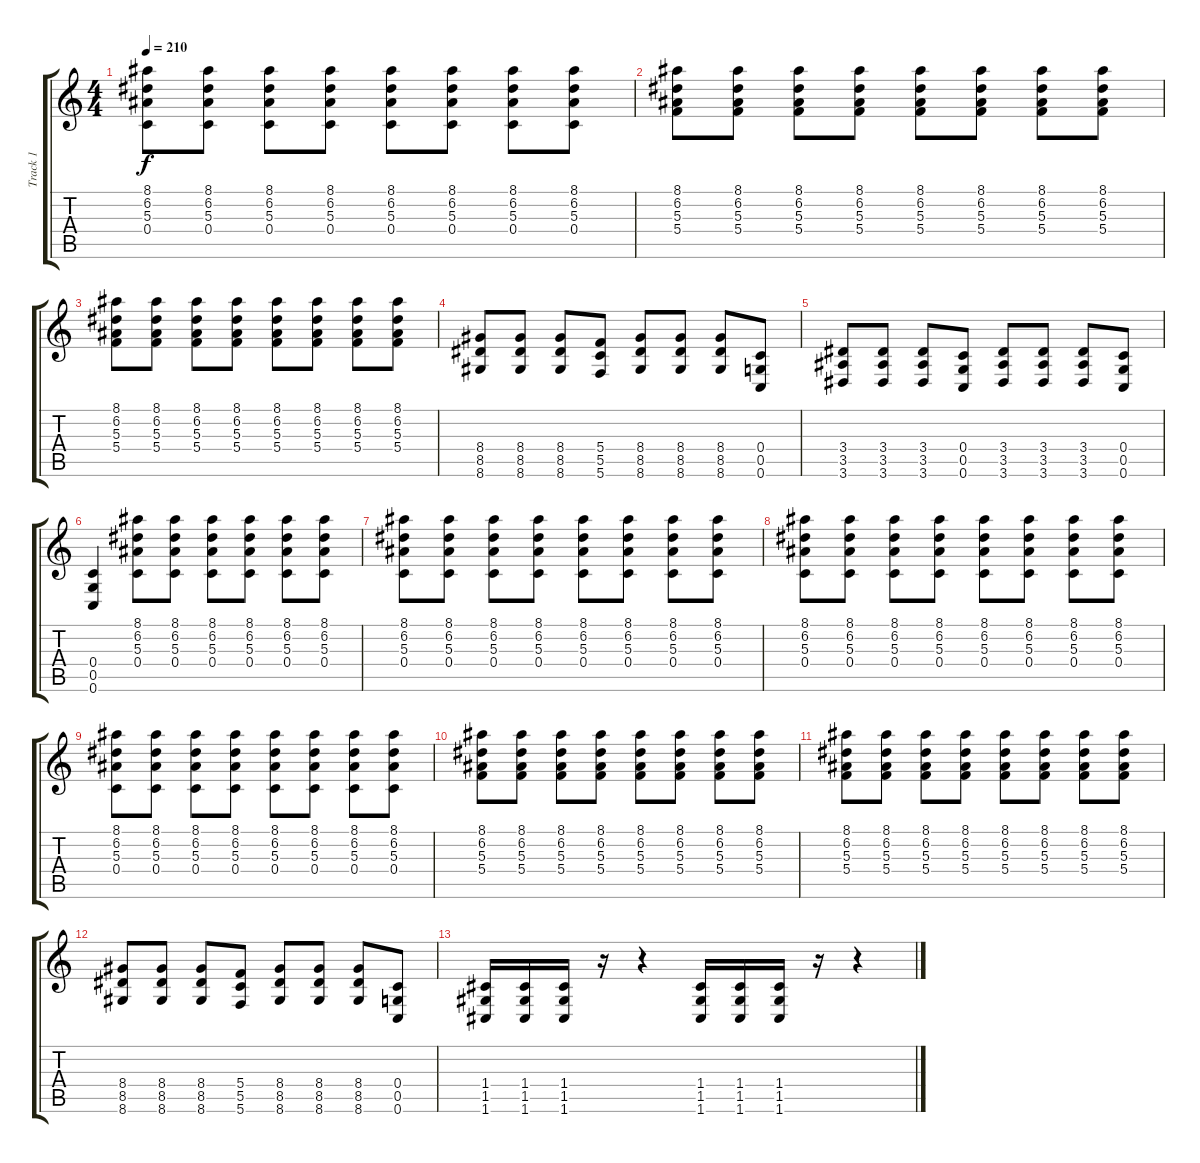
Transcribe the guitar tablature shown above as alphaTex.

\track ("Track 1" "Track 1") {instrument distortionguitar}
\staff {score tabs}
\tuning (D4 A3 F3 C3 G2 C2) {hide}
\ts (4 4)
\tempo 210
\clef g2
\ks c
(8.1 6.2 5.3 0.4).8{dy f} (8.1 6.2 5.3 0.4).8 (8.1 6.2 5.3 0.4).8 (8.1 6.2 5.3 0.4).8 (8.1 6.2 5.3 0.4).8 (8.1 6.2 5.3 0.4).8 (8.1 6.2 5.3 0.4).8 (8.1 6.2 5.3 0.4).8 |
(8.1 6.2 5.3 5.4).8 (8.1 6.2 5.3 5.4).8 (8.1 6.2 5.3 5.4).8 (8.1 6.2 5.3 5.4).8 (8.1 6.2 5.3 5.4).8 (8.1 6.2 5.3 5.4).8 (8.1 6.2 5.3 5.4).8 (8.1 6.2 5.3 5.4).8 |
(8.1 6.2 5.3 5.4).8 (8.1 6.2 5.3 5.4).8 (8.1 6.2 5.3 5.4).8 (8.1 6.2 5.3 5.4).8 (8.1 6.2 5.3 5.4).8 (8.1 6.2 5.3 5.4).8 (8.1 6.2 5.3 5.4).8 (8.1 6.2 5.3 5.4).8 |
(8.4 8.5 8.6).8 (8.4 8.5 8.6).8 (8.4 8.5 8.6).8 (5.4 5.5 5.6).8 (8.4 8.5 8.6).8 (8.4 8.5 8.6).8 (8.4 8.5 8.6).8 (0.4 0.5 0.6).8 |
(3.4 3.5 3.6).8 (3.4 3.5 3.6).8 (3.4 3.5 3.6).8 (0.4 0.5 0.6).8 (3.4 3.5 3.6).8 (3.4 3.5 3.6).8 (3.4 3.5 3.6).8 (0.4 0.5 0.6).8 |
(0.4 0.5 0.6).4 (8.1 6.2 5.3 0.4).8 (8.1 6.2 5.3 0.4).8 (8.1 6.2 5.3 0.4).8 (8.1 6.2 5.3 0.4).8 (8.1 6.2 5.3 0.4).8 (8.1 6.2 5.3 0.4).8 |
(8.1 6.2 5.3 0.4).8 (8.1 6.2 5.3 0.4).8 (8.1 6.2 5.3 0.4).8 (8.1 6.2 5.3 0.4).8 (8.1 6.2 5.3 0.4).8 (8.1 6.2 5.3 0.4).8 (8.1 6.2 5.3 0.4).8 (8.1 6.2 5.3 0.4).8 |
(8.1 6.2 5.3 0.4).8 (8.1 6.2 5.3 0.4).8 (8.1 6.2 5.3 0.4).8 (8.1 6.2 5.3 0.4).8 (8.1 6.2 5.3 0.4).8 (8.1 6.2 5.3 0.4).8 (8.1 6.2 5.3 0.4).8 (8.1 6.2 5.3 0.4).8 |
(8.1 6.2 5.3 0.4).8 (8.1 6.2 5.3 0.4).8 (8.1 6.2 5.3 0.4).8 (8.1 6.2 5.3 0.4).8 (8.1 6.2 5.3 0.4).8 (8.1 6.2 5.3 0.4).8 (8.1 6.2 5.3 0.4).8 (8.1 6.2 5.3 0.4).8 |
(8.1 6.2 5.3 5.4).8 (8.1 6.2 5.3 5.4).8 (8.1 6.2 5.3 5.4).8 (8.1 6.2 5.3 5.4).8 (8.1 6.2 5.3 5.4).8 (8.1 6.2 5.3 5.4).8 (8.1 6.2 5.3 5.4).8 (8.1 6.2 5.3 5.4).8 |
(8.1 6.2 5.3 5.4).8 (8.1 6.2 5.3 5.4).8 (8.1 6.2 5.3 5.4).8 (8.1 6.2 5.3 5.4).8 (8.1 6.2 5.3 5.4).8 (8.1 6.2 5.3 5.4).8 (8.1 6.2 5.3 5.4).8 (8.1 6.2 5.3 5.4).8 |
(8.4 8.5 8.6).8 (8.4 8.5 8.6).8 (8.4 8.5 8.6).8 (5.4 5.5 5.6).8 (8.4 8.5 8.6).8 (8.4 8.5 8.6).8 (8.4 8.5 8.6).8 (0.4 0.5 0.6).8 |
(1.4 1.5 1.6).16 (1.4 1.5 1.6).16 (1.4 1.5 1.6).16 r.16 r.4 (1.4 1.5 1.6).16 (1.4 1.5 1.6).16 (1.4 1.5 1.6).16 r.16 r.4
